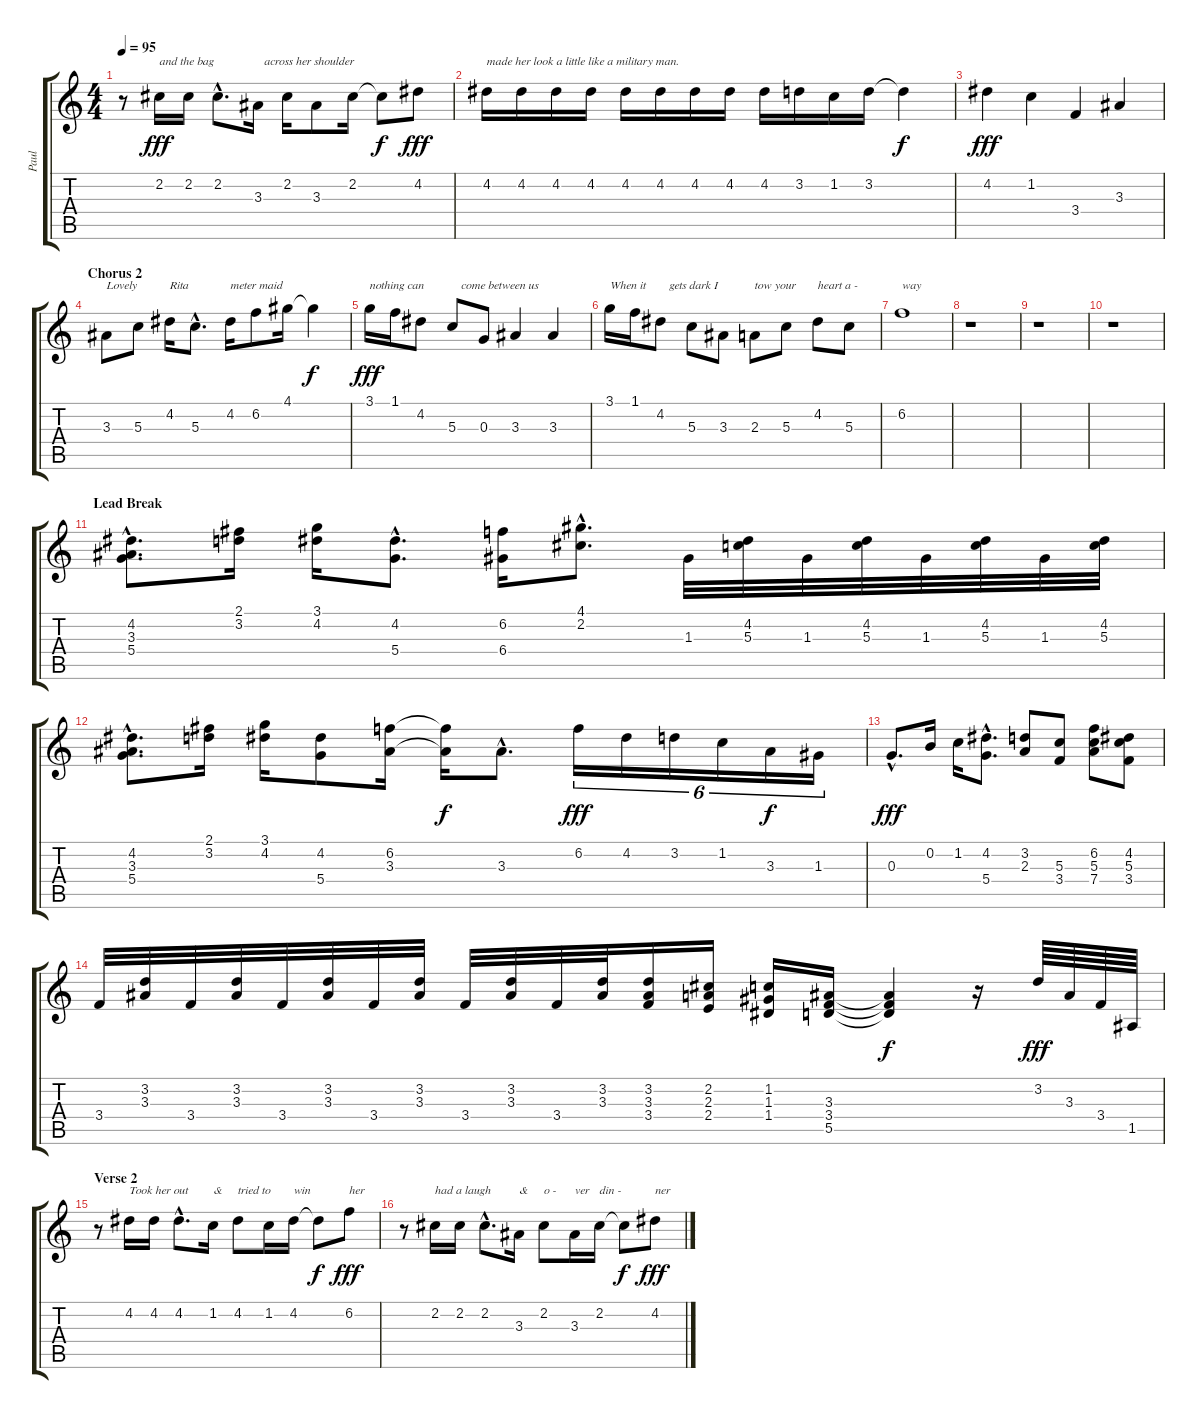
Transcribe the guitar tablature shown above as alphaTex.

\track ("Paul" "Paul") {instrument acousticguitarsteel}
\staff {score tabs}
\tuning (E4 B3 G3 D3 A2 E2) {hide}
\ts (4 4)
\tempo 95
\clef g2
\ks c
r.8{dy fff} 2.2.16{txt "and the bag"} 2.2.16 2.2{hac}.8{d} 3.3.16{txt "  across her shoulder"} 2.2.16 3.3.8 2.2.16 2.2{t}.8{dy f} 4.2.8{dy fff} |
4.2.16{txt "made her look a little like a military man."} 4.2.16 4.2.16 4.2.16 4.2.16 4.2.16 4.2.16 4.2.16 4.2.16 3.2.16 1.2.16 3.2.16 3.2{t}.4{dy f} |
4.2.4{dy fff instrument tangoaccordion} 1.2.4 3.4.4 3.3.4 |
\section ("" "Chorus 2")
3.3.8{txt "Lovely" instrument acousticguitarsteel} 5.3.8 4.2.16{txt "Rita"} 5.3{hac}.8{d} 4.2.16{txt "meter maid"} 6.2.8 4.1.16 4.1{t}.4{dy f} |
3.1.16{txt "nothing can" dy fff} 1.1.16 4.2.8 5.3.8{txt "   come between us"} 0.3.8 3.3.4 3.3.4 |
3.1.16{txt "When it"} 1.1.16 4.2.8{txt "   gets dark I"} 5.3.8 3.3.8 2.3.8{txt "tow your"} 5.3.8 4.2.8{txt "heart a -"} 5.3.8 |
6.2.1{txt "way"} |
r.1 |
r.1 |
r.1 |
\section ("" "Lead Break")
(4.2{hac} 3.3{hac} 5.4{hac}).8{d volume 16 instrument electricgrandpiano} (2.1 3.2).16 (3.1 4.2).16 (4.2{hac} 5.4{hac}).8{d} (6.2 6.4).16 (4.1{hac} 2.2{hac}).8{d} 1.3.32 (4.2 5.3).32 1.3.32 (4.2 5.3).32 1.3.32 (4.2 5.3).32 1.3.32 (4.2 5.3).32 |
(4.2{hac} 3.3{hac} 5.4{hac}).8{d} (2.1 3.2).16 (3.1 4.2).16 (4.2 5.4).8 (6.2 3.3).16 (6.2{t} 3.3{t}).16{dy f} 3.3{hac}.8{d} 6.2.16{tu (6 4) dy fff} 4.2.16{tu (6 4)} 3.2.16{tu (6 4)} 1.2.16{tu (6 4)} 3.3.16{tu (6 4) dy f} 1.3.16{tu (6 4)} |
0.3{hac}.8{d dy fff} 0.2.16 1.2.16 (4.2{hac} 5.4{hac}).8{d} (3.2 2.3).8 (5.3 3.4).8 (6.2 5.3 7.4).8 (4.2 5.3 3.4).8 |
3.4.32 (3.2 3.3).32 3.4.32 (3.2 3.3).32 3.4.32 (3.2 3.3).32 3.4.32 (3.2 3.3).32 3.4.32 (3.2 3.3).32 3.4.32 (3.2 3.3).32 (3.2 3.3 3.4).16 (2.2 2.3 2.4).16 (1.2 1.3 1.4).16 (3.3 3.4 5.5).16 (3.3{t} 3.4{t} 5.5{t}).4{dy f} r.16 3.2.64{dy fff} 3.3.64 3.4.64 1.5.64 |
\section ("" "Verse 2")
r.8{volume 15 instrument acousticguitarsteel} 4.2.16{txt "Took her out"} 4.2.16 4.2{hac}.8{d} 1.2.16{txt "&"} 4.2.8{txt "tried to"} 1.2.16 4.2.16{txt "win"} 4.2{t}.8{dy f} 6.2.8{txt "her" dy fff} |
r.8{txt " "} 2.2.16{txt "had a laugh"} 2.2.16 2.2{hac}.8{d} 3.3.16{txt "&"} 2.2.8{txt "o -"} 3.3.16{txt "ver"} 2.2.16{txt "din -"} 2.2{t}.8{dy f} 4.2.8{txt "ner" dy fff}
